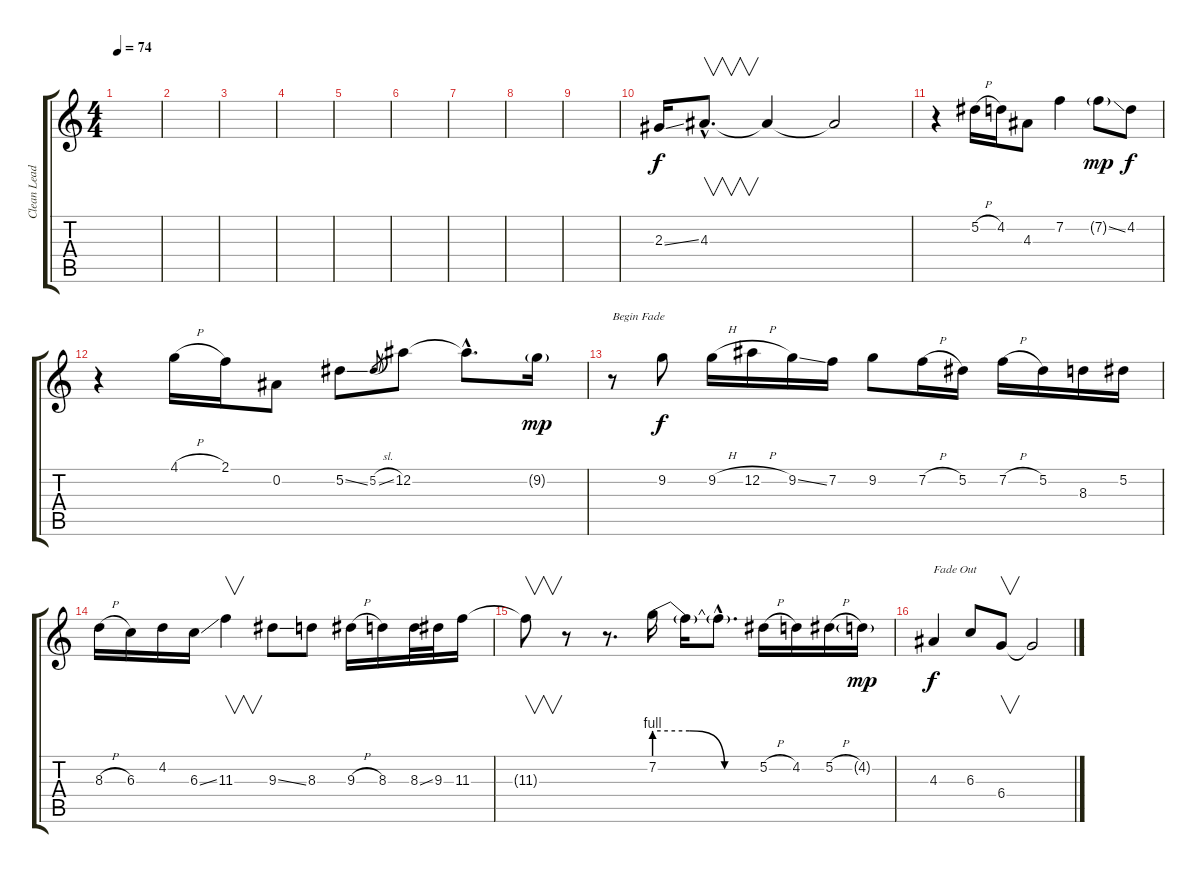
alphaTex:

\track ("Clean Lead" "Clean Lead") {instrument electricguitarjazz}
\staff {score tabs}
\tuning (Eb4 Bb3 Gb3 Db3 Ab2 Eb2) {hide}
\ts (4 4)
\tempo 74
\clef g2
\ks c
|
|
|
|
|
|
|
|
|
2.3{ss}.16 4.3{hac}.8{v d} 4.3{t}.4 4.3{t}.2 |
r.4 5.2{h}.16 4.2.16 4.3.8 7.2.4 7.2{ss g}.8{dy mp} 4.2.8{dy f} |
r.4 4.1{h}.16 2.1.16 0.2.8 5.2{ss}.8 5.2{sl}.8{gr} 12.2.8 12.2{hac t}.8{d} 9.2{g}.16{dy mp} |
r.8{txt "Begin Fade" volume 7} 9.2.8{dy f} 9.2{h}.16 12.2{h}.16 9.2{ss}.16 7.2.16 9.2.8 7.2{h}.16 5.2.16 7.2{h}.16 5.2.16 8.3.16 5.2.16 |
8.3{h}.16 6.3.16 4.2.16 6.3{ss}.16 11.3.4{v} 9.3{ss}.8 8.3.8 9.3{h}.16 8.3.16 8.3{ss}.32 9.3.32 11.3.16 |
11.3{t}.8{v volume 2} r.8 r.8{d} 7.2{be (custom 0 4 20 4 40 0 60 0)}.16 7.2{t}.16 7.2{hac t}.8{d} 5.2{h}.16 4.2.16 5.2{h}.16 4.2{g}.16{dy mp} |
4.3.4{txt "Fade Out" dy f} 6.3.8 6.4.8{v} 6.4{t}.2
